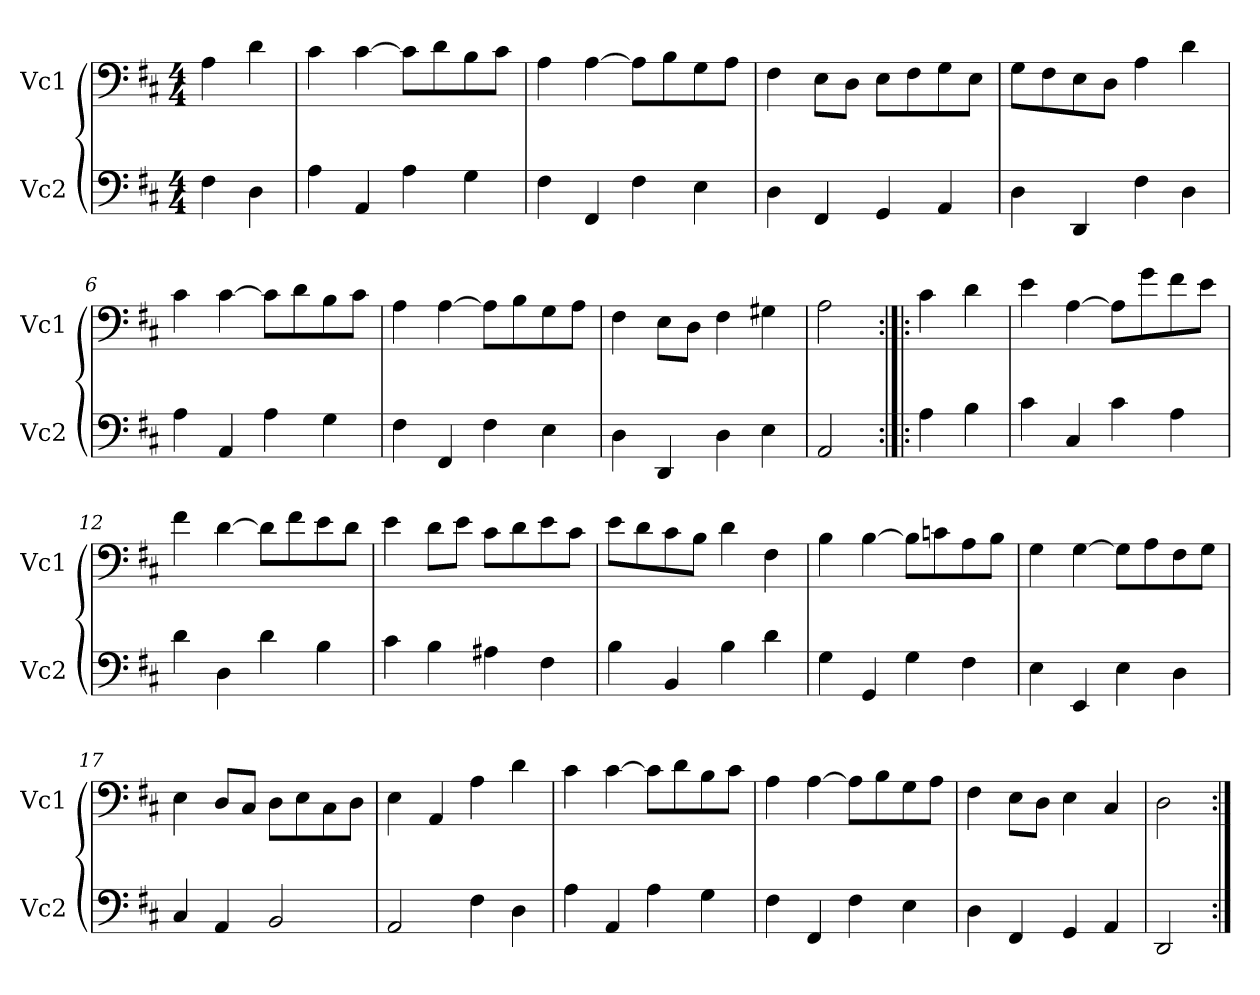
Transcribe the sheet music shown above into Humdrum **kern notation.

**kern	**kern
*part2	*part1
*staff2	*staff1
*I"Vc2	*I"Vc1
*I'Vc2	*I'Vc1
*clefF4	*clefF4
*k[f#c#]	*k[f#c#]
*M4/4	*M4/4
=1	=1
4F#\	4A\
4D\	4d\
=2	=2
4A\	4c#\
4AA/	[4c#\
4A\	8c#\L]
.	8d\
4G\	8B\
.	8c#\J
=3	=3
4F#\	4A\
4FF#/	[4A\
4F#\	8A\L]
.	8B\
4E\	8G\
.	8A\J
=4	=4
4D\	4F#\
4FF#/	8E\L
.	8D\J
4GG/	8E\L
.	8F#\
4AA/	8G\
.	8E\J
=5	=5
4D\	8G\L
.	8F#\
4DD/	8E\
.	8D\J
4F#\	4A\
4D\	4d\
!!LO:LB:g=z
=6	=6
4A\	4c#\
4AA/	[4c#\
4A\	8c#\L]
.	8d\
4G\	8B\
.	8c#\J
=7	=7
4F#\	4A\
4FF#/	[4A\
4F#\	8A\L]
.	8B\
4E\	8G\
.	8A\J
=8	=8
4D\	4F#\
4DD/	8E\L
.	8D\J
4D\	4F#\
4E\	4G#X\
=9	=9
2AA/	2A\
!!LO:LB:g=z
=10:|!|:	=10:|!|:
4A\	4c#\
4B\	4d\
=11	=11
4c#\	4e\
4C#/	[4A\
4c#\	8A\L]
.	8g\
4A\	8f#\
.	8e\J
=12	=12
4d\	4f#\
4D\	[4d\
4d\	8d\L]
.	8f#\
4B\	8e\
.	8d\J
=13	=13
4c#\	4e\
4B\	8d\L
.	8e\J
4A#X\	8c#\L
.	8d\
4F#\	8e\
.	8c#\J
!!LO:LB:g=z
=14	=14
4B\	8e\L
.	8d\
4BB/	8c#\
.	8B\J
4B\	4d\
4d\	4F#\
=15	=15
4G\	4B\
4GG/	[4B\
4G\	8B\L]
.	8cn\
4F#\	8A\
.	8B\J
=16	=16
4E\	4G\
4EE/	[4G\
4E\	8G\L]
.	8A\
4D\	8F#\
.	8G\J
=17	=17
4C#/	4E\
4AA/	8D/L
.	8C#/J
2BB/	8D\L
.	8E\
.	8C#\
.	8D\J
=18	=18
2AA/	4E\
.	4AA/
4F#\	4A\
4D\	4d\
!!LO:LB:g=z
=19	=19
4A\	4c#\
4AA/	[4c#\
4A\	8c#\L]
.	8d\
4G\	8B\
.	8c#\J
=20	=20
4F#\	4A\
4FF#/	[4A\
4F#\	8A\L]
.	8B\
4E\	8G\
.	8A\J
=21	=21
4D\	4F#\
4FF#/	8E\L
.	8D\J
4GG/	4E\
4AA/	4C#/
=22	=22
2DD/	2D\
=:|!	=:|!
*-	*-
